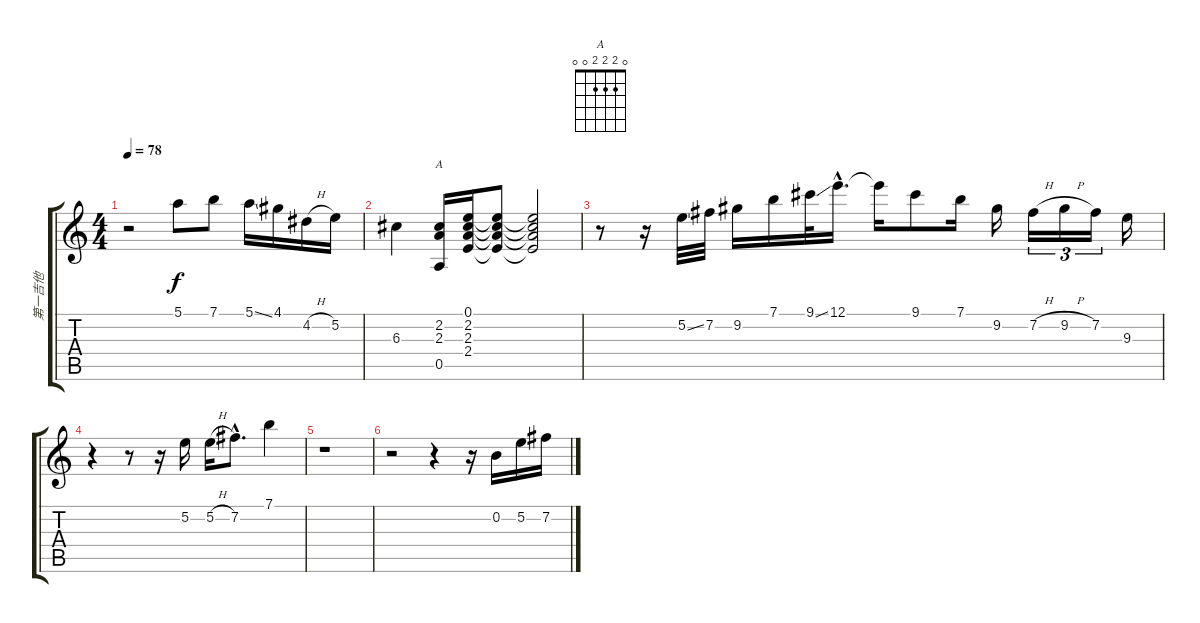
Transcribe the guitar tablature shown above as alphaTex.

\track ("第一吉他" "第一吉他") {instrument acousticguitarnylon}
\staff {score tabs}
\tuning (E4 B3 G3 D3 A2 E2) {hide}
\chord ("A" 0 2 2 2 0 0)
\ts (4 4)
\tempo 78
\clef g2
\ks c
r.2{dy f} 5.1.8 7.1.8 5.1{ss}.16 4.1.16 4.2{h}.16 5.2.16 |
6.3.4 (2.2 2.3 0.5).16{ch "A"} (0.1 2.2 2.3 2.4).16 (0.1{t} 2.2{t} 2.3{t} 2.4{t}).8 (0.1{t} 2.2{t} 2.3{t} 2.4{t}).2 |
r.8 r.16 5.2{ss}.32 7.2.32 9.2.16 7.1.16 9.1{ss}.32 12.1{hac}.16{d} 12.1{t}.16 9.1.8 7.1.16 9.2.16 7.2{h}.16{tu (3 2)} 9.2{h}.16{tu (3 2)} 7.2.16{tu (3 2)} 9.3.16 |
r.4 r.8 r.16 5.2.16 5.2{h}.16 7.2{hac}.8{d} 7.1.4 |
r.1 |
r.2 r.4 r.16 0.2.16 5.2.16 7.2.16
